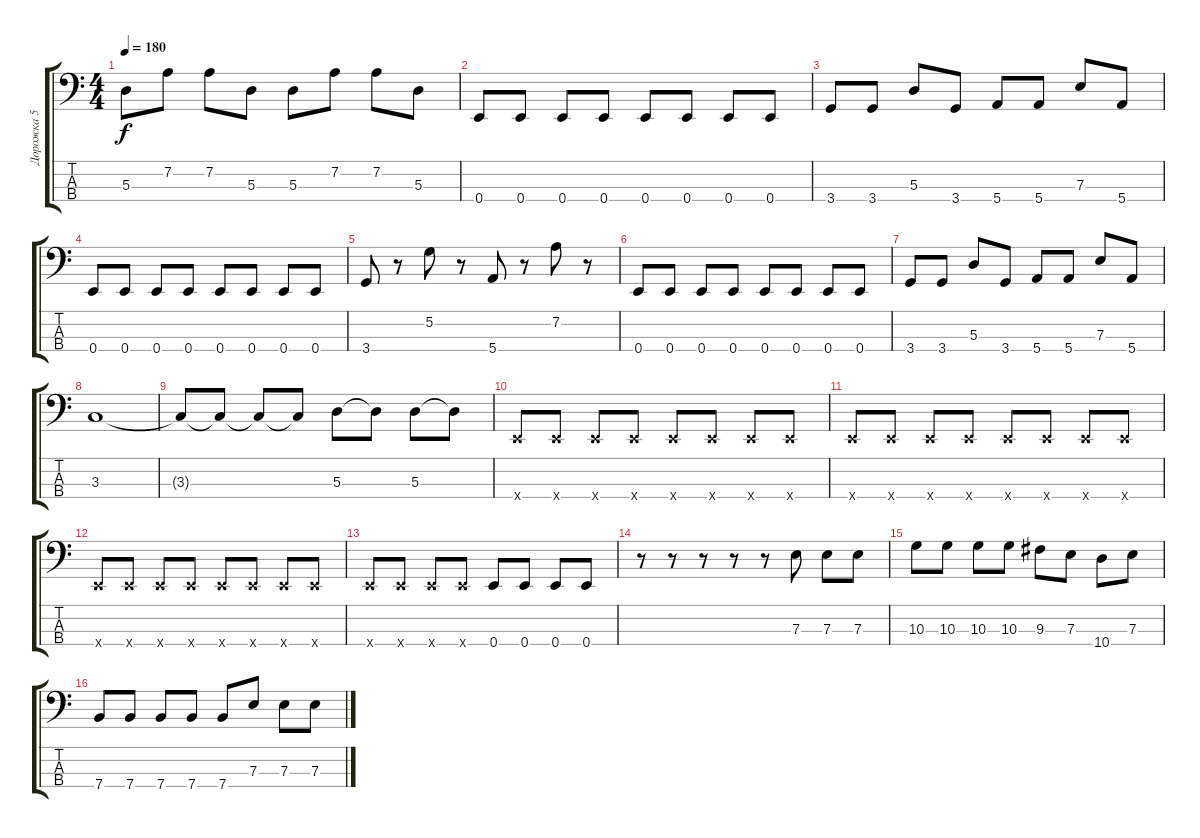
\track ("Дорожка 5" "Дорожка 5") {instrument electricbasspick}
\staff {score tabs}
\tuning (G2 D2 A1 E1) {hide}
\ts (4 4)
\tempo 180
\clef f4
\ks c
5.3.8{dy f} 7.2.8 7.2.8 5.3.8 5.3.8 7.2.8 7.2.8 5.3.8 |
0.4.8 0.4.8 0.4.8 0.4.8 0.4.8 0.4.8 0.4.8 0.4.8 |
3.4.8 3.4.8 5.3.8 3.4.8 5.4.8 5.4.8 7.3.8 5.4.8 |
0.4.8 0.4.8 0.4.8 0.4.8 0.4.8 0.4.8 0.4.8 0.4.8 |
3.4.8 r.8 5.2.8 r.8 5.4.8 r.8 7.2.8 r.8 |
0.4.8 0.4.8 0.4.8 0.4.8 0.4.8 0.4.8 0.4.8 0.4.8 |
3.4.8 3.4.8 5.3.8 3.4.8 5.4.8 5.4.8 7.3.8 5.4.8 |
3.3.1 |
3.3{t}.8 3.3{t}.8 3.3{t}.8 3.3{t}.8 5.3.8 5.3{t}.8 5.3.8 5.3{t}.8 |
0.4{x}.8 0.4{x}.8 0.4{x}.8 0.4{x}.8 0.4{x}.8 0.4{x}.8 0.4{x}.8 0.4{x}.8 |
0.4{x}.8 0.4{x}.8 0.4{x}.8 0.4{x}.8 0.4{x}.8 0.4{x}.8 0.4{x}.8 0.4{x}.8 |
0.4{x}.8 0.4{x}.8 0.4{x}.8 0.4{x}.8 0.4{x}.8 0.4{x}.8 0.4{x}.8 0.4{x}.8 |
0.4{x}.8 0.4{x}.8 0.4{x}.8 0.4{x}.8 0.4.8 0.4.8 0.4.8 0.4.8 |
r.8 r.8 r.8 r.8 r.8 7.3.8 7.3.8 7.3.8 |
10.3.8 10.3.8 10.3.8 10.3.8 9.3.8 7.3.8 10.4.8 7.3.8 |
7.4.8 7.4.8 7.4.8 7.4.8 7.4.8 7.3.8 7.3.8 7.3.8
